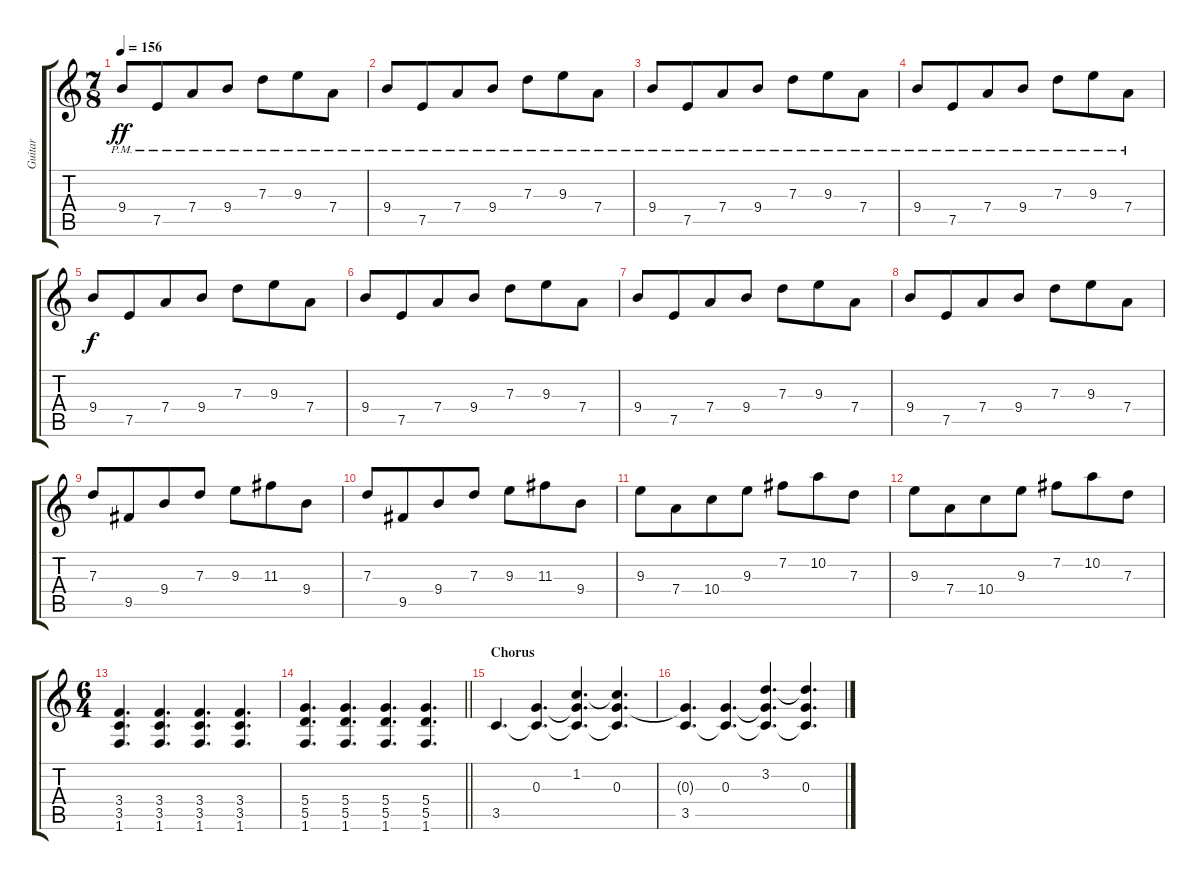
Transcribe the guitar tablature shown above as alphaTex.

\track ("Guitar" "Guitar") {instrument overdrivenguitar}
\staff {score tabs}
\tuning (E4 B3 G3 D3 A2 E2) {hide}
\ts (7 8)
\tempo 156
\clef g2
\ks c
9.4{pm}.8{dy ff} 7.5{pm}.8 7.4{pm}.8 9.4{pm}.8 7.3{pm}.8 9.3{pm}.8 7.4{pm}.8 |
9.4{pm}.8 7.5{pm}.8 7.4{pm}.8 9.4{pm}.8 7.3{pm}.8 9.3{pm}.8 7.4{pm}.8 |
9.4{pm}.8 7.5{pm}.8 7.4{pm}.8 9.4{pm}.8 7.3{pm}.8 9.3{pm}.8 7.4{pm}.8 |
9.4{pm}.8 7.5{pm}.8 7.4{pm}.8 9.4{pm}.8 7.3{pm}.8 9.3{pm}.8 7.4{pm}.8 |
9.4.8{dy f} 7.5.8 7.4.8 9.4.8 7.3.8 9.3.8 7.4.8 |
9.4.8 7.5.8 7.4.8 9.4.8 7.3.8 9.3.8 7.4.8 |
9.4.8 7.5.8 7.4.8 9.4.8 7.3.8 9.3.8 7.4.8 |
9.4.8 7.5.8 7.4.8 9.4.8 7.3.8 9.3.8 7.4.8 |
7.3.8 9.5.8 9.4.8 7.3.8 9.3.8 11.3.8 9.4.8 |
7.3.8 9.5.8 9.4.8 7.3.8 9.3.8 11.3.8 9.4.8 |
9.3.8 7.4.8 10.4.8 9.3.8 7.2.8 10.2.8 7.3.8 |
9.3.8 7.4.8 10.4.8 9.3.8 7.2.8 10.2.8 7.3.8 |
\ts (6 4)
(3.4 3.5 1.6).4{d} (3.4 3.5 1.6).4{d} (3.4 3.5 1.6).4{d} (3.4 3.5 1.6).4{d} |
\barLineRight lightlight
(5.4 5.5 1.6).4{d} (5.4 5.5 1.6).4{d} (5.4 5.5 1.6).4{d} (5.4 5.5 1.6).4{d} |
\section ("" "Chorus")
3.5.4{d volume 13} (0.3 3.5{t}).4{d} (1.2 0.3{t} 3.5{t}).4{d} (1.2{t} 0.3 3.5{t}).4{d} |
(0.3{t} 3.5).4{d} (0.3 3.5{t}).4{d} (3.2 0.3{t} 3.5{t}).4{d} (3.2{t} 0.3 3.5{t}).4{d}
